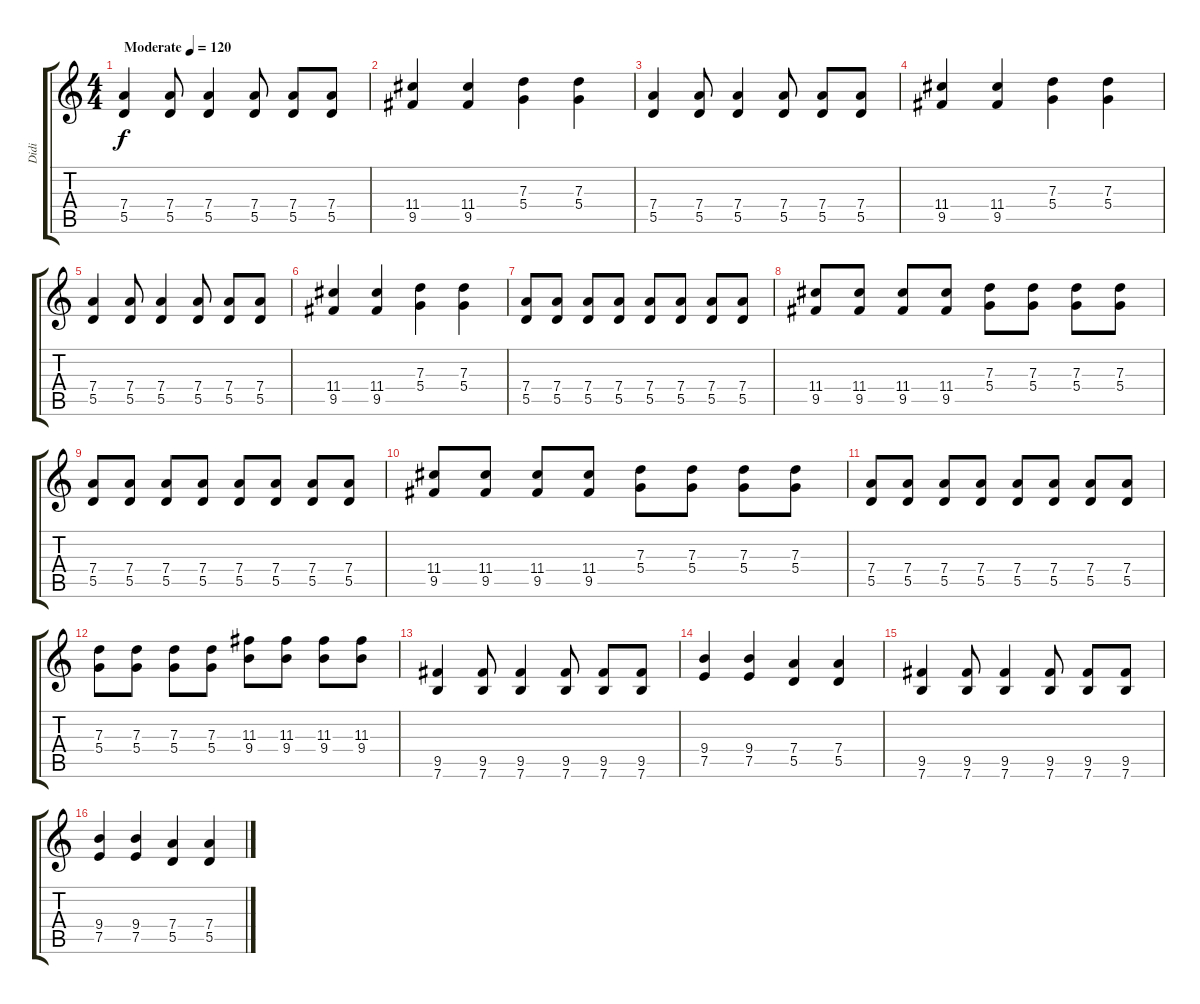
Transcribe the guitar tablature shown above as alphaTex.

\track ("Didi" "Didi") {instrument distortionguitar}
\staff {score tabs}
\tuning (E4 B3 G3 D3 A2 E2) {hide}
\ts (4 4)
\tempo (120 "Moderate")
\clef g2
\ks c
(7.4 5.5).4{dy f instrument distortionguitar} (7.4 5.5).8 (7.4 5.5).4 (7.4 5.5).8 (7.4 5.5).8 (7.4 5.5).8 |
(11.4 9.5).4 (11.4 9.5).4 (7.3 5.4).4 (7.3 5.4).4 |
(7.4 5.5).4 (7.4 5.5).8 (7.4 5.5).4 (7.4 5.5).8 (7.4 5.5).8 (7.4 5.5).8 |
(11.4 9.5).4 (11.4 9.5).4 (7.3 5.4).4 (7.3 5.4).4 |
(7.4 5.5).4 (7.4 5.5).8 (7.4 5.5).4 (7.4 5.5).8 (7.4 5.5).8 (7.4 5.5).8 |
(11.4 9.5).4 (11.4 9.5).4 (7.3 5.4).4 (7.3 5.4).4 |
(7.4 5.5).8 (7.4 5.5).8 (7.4 5.5).8 (7.4 5.5).8 (7.4 5.5).8 (7.4 5.5).8 (7.4 5.5).8 (7.4 5.5).8 |
(11.4 9.5).8 (11.4 9.5).8 (11.4 9.5).8 (11.4 9.5).8 (7.3 5.4).8 (7.3 5.4).8 (7.3 5.4).8 (7.3 5.4).8 |
(7.4 5.5).8 (7.4 5.5).8 (7.4 5.5).8 (7.4 5.5).8 (7.4 5.5).8 (7.4 5.5).8 (7.4 5.5).8 (7.4 5.5).8 |
(11.4 9.5).8 (11.4 9.5).8 (11.4 9.5).8 (11.4 9.5).8 (7.3 5.4).8 (7.3 5.4).8 (7.3 5.4).8 (7.3 5.4).8 |
(7.4 5.5).8 (7.4 5.5).8 (7.4 5.5).8 (7.4 5.5).8 (7.4 5.5).8 (7.4 5.5).8 (7.4 5.5).8 (7.4 5.5).8 |
(7.3 5.4).8 (7.3 5.4).8 (7.3 5.4).8 (7.3 5.4).8 (11.3 9.4).8 (11.3 9.4).8 (11.3 9.4).8 (11.3 9.4).8 |
(9.5 7.6).4 (9.5 7.6).8 (9.5 7.6).4 (9.5 7.6).8 (9.5 7.6).8 (9.5 7.6).8 |
(9.4 7.5).4 (9.4 7.5).4 (7.4 5.5).4 (7.4 5.5).4 |
(9.5 7.6).4 (9.5 7.6).8 (9.5 7.6).4 (9.5 7.6).8 (9.5 7.6).8 (9.5 7.6).8 |
(9.4 7.5).4 (9.4 7.5).4 (7.4 5.5).4 (7.4 5.5).4
